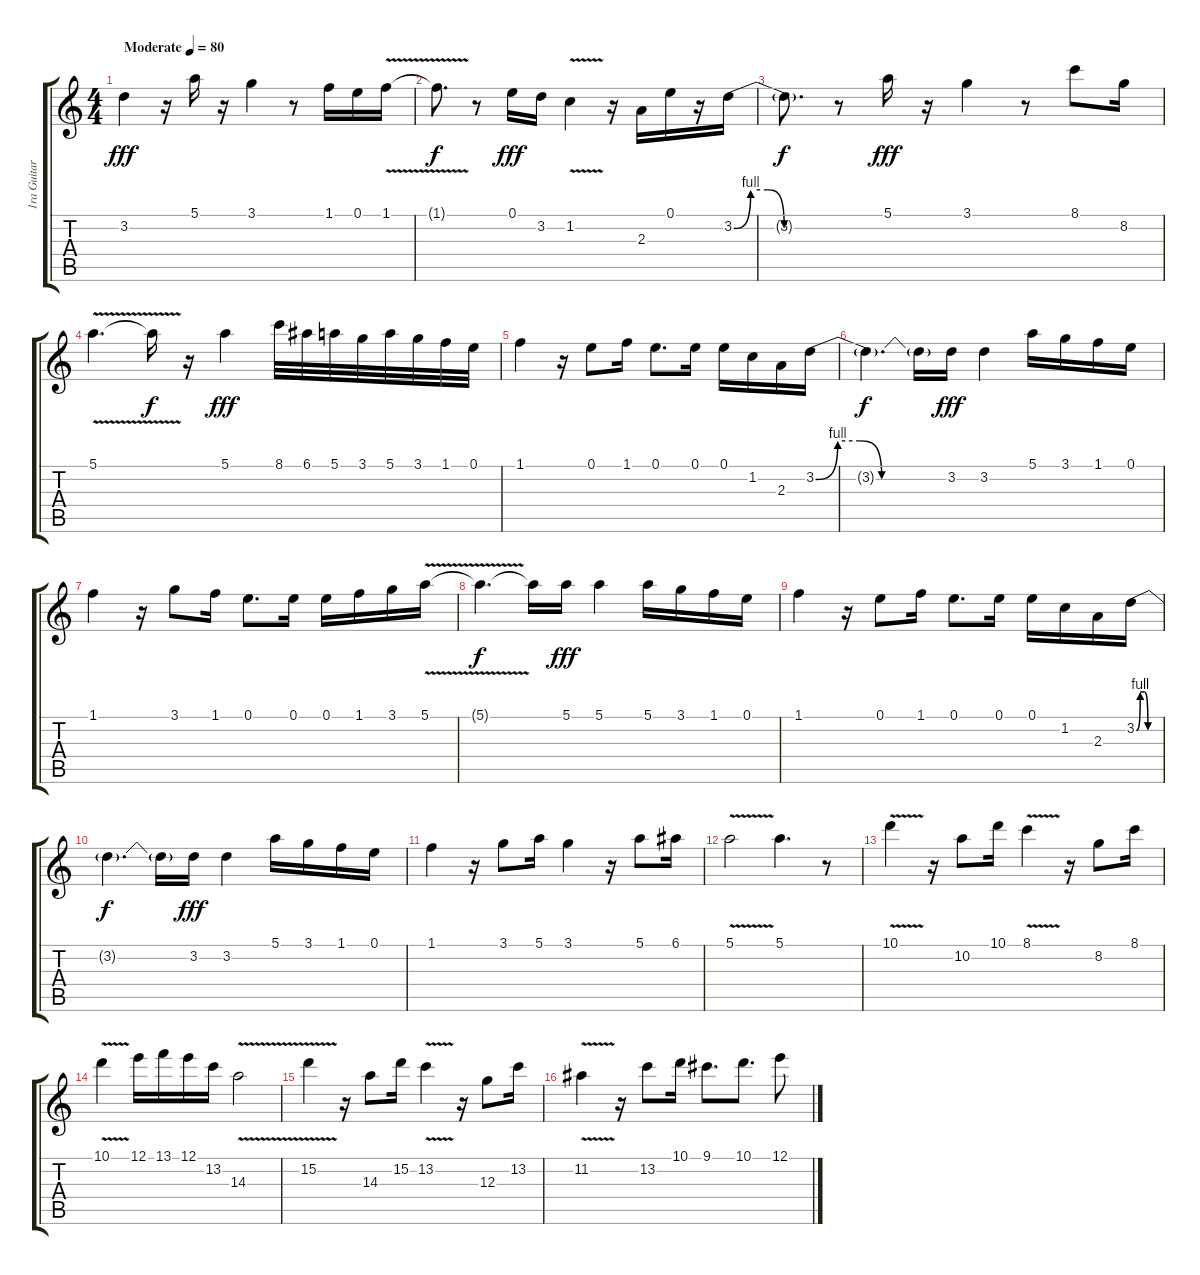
\track ("1ra Guitarra" "1ra Guitar") {instrument distortionguitar}
\staff {score tabs}
\tuning (E4 B3 G3 D3 A2 E2) {hide}
\ts (4 4)
\tempo (80 "Moderate")
\clef g2
\ks c
3.2.4{dy fff instrument distortionguitar} r.16 5.1.16 r.16 3.1.4 r.8 1.1.16 0.1.16 1.1{v}.16 |
1.1{t}.8{d dy f} r.8 0.1.16{dy fff} 3.2.16 1.2{v}.4 r.16 2.3.16 0.1.16 r.16 3.2{be (custom 0 0 10 4 20 4 30 0 60 0)}.16 |
3.2{t}.8{d dy f} r.8 5.1.16{dy fff} r.16 3.1.4 r.8 8.1.8 8.2.16 |
5.1{v}.4{d} 5.1{t}.16{dy f} r.16 5.1.4{dy fff} 8.1.32 6.1.32 5.1.32 3.1.32 5.1.32 3.1.32 1.1.32 0.1.32 |
1.1.4 r.16 0.1.8 1.1.16 0.1.8{d} 0.1.16 0.1.16 1.2.16 2.3.16 3.2{be (custom 0 0 10 4 20 4 30 0 60 0)}.16 |
3.2{t}.4{d dy f} 3.2{t}.16 3.2.16{dy fff} 3.2.4 5.1.16 3.1.16 1.1.16 0.1.16 |
1.1.4 r.16 3.1.8 1.1.16 0.1.8{d} 0.1.16 0.1.16 1.1.16 3.1.16 5.1{v}.16 |
5.1{t}.4{d dy f} 5.1{t}.16 5.1.16{dy fff} 5.1.4 5.1.16 3.1.16 1.1.16 0.1.16 |
1.1.4 r.16 0.1.8 1.1.16 0.1.8{d} 0.1.16 0.1.16 1.2.16 2.3.16 3.2{be (custom 0 0 10 4 20 4 30 0 60 0)}.16 |
3.2{t}.4{d dy f} 3.2{t}.16 3.2.16{dy fff} 3.2.4 5.1.16 3.1.16 1.1.16 0.1.16 |
1.1.4 r.16 3.1.8 5.1.16 3.1.4 r.16 5.1.8 6.1.16 |
5.1{v}.2 5.1.4{d} r.8 |
10.1{v}.4 r.16 10.2.8 10.1.16 8.1{v}.4 r.16 8.2.8 8.1.16 |
10.1{v}.4 12.1.16 13.1.16 12.1.16 13.2.16 14.3{v}.2 |
15.2{v}.4 r.16 14.3.8 15.2.16 13.2{v}.4 r.16 12.3.8 13.2.16 |
11.2{v}.4 r.16 13.2.8 10.1.16 9.1.8{d} 10.1.8{d} 12.1.8
